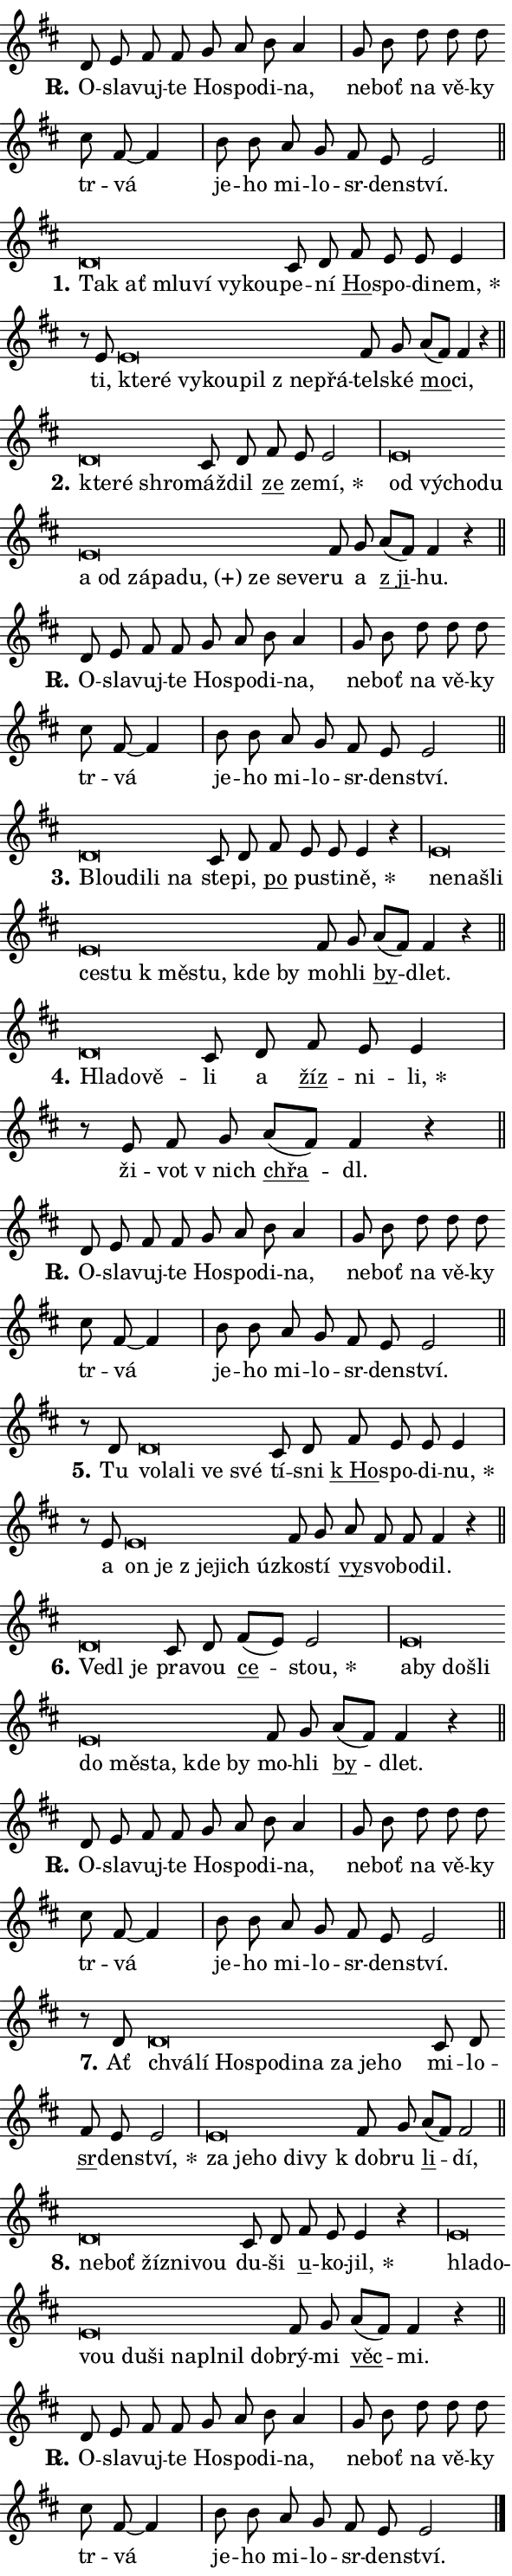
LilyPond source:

\version "2.24.0"
\header { tagline = "" }
\paper {
  indent = 0\cm
  top-margin = 0\cm
  right-margin = 0.13\cm % to fit lyric hyphens
  bottom-margin = 0\cm
  left-margin = 0\cm
  paper-width = 10\cm
  page-breaking = #ly:one-page-breaking
  system-system-spacing.basic-distance = #11
  score-system-spacing.basic-distance = #11
  ragged-last = ##f
}


%% Author: Thomas Morley
%% https://lists.gnu.org/archive/html/lilypond-user/2020-05/msg00002.html
#(define (line-position grob)
"Returns position of @var[grob} in current system:
   @code{'start}, if at first time-step
   @code{'end}, if at last time-step
   @code{'middle} otherwise
"
  (let* ((col (ly:item-get-column grob))
         (ln (ly:grob-object col 'left-neighbor))
         (rn (ly:grob-object col 'right-neighbor))
         (col-to-check-left (if (ly:grob? ln) ln col))
         (col-to-check-right (if (ly:grob? rn) rn col))
         (break-dir-left
           (and
             (ly:grob-property col-to-check-left 'non-musical #f)
             (ly:item-break-dir col-to-check-left)))
         (break-dir-right
           (and
             (ly:grob-property col-to-check-right 'non-musical #f)
             (ly:item-break-dir col-to-check-right))))
        (cond ((eqv? 1 break-dir-left) 'start)
              ((eqv? -1 break-dir-right) 'end)
              (else 'middle))))

#(define (tranparent-at-line-position vctor)
  (lambda (grob)
  "Relying on @code{line-position} select the relevant enry from @var{vctor}.
Used to determine transparency,"
    (case (line-position grob)
      ((end) (not (vector-ref vctor 0)))
      ((middle) (not (vector-ref vctor 1)))
      ((start) (not (vector-ref vctor 2))))))

noteHeadBreakVisibility =
#(define-music-function (break-visibility)(vector?)
"Makes @code{NoteHead}s transparent relying on @var{break-visibility}"
#{
  \override NoteHead.transparent =
    #(tranparent-at-line-position break-visibility)
#})

#(define delete-ledgers-for-transparent-note-heads
  (lambda (grob)
    "Reads whether a @code{NoteHead} is transparent.
If so this @code{NoteHead} is removed from @code{'note-heads} from
@var{grob}, which is supposed to be @code{LedgerLineSpanner}.
As a result ledgers are not printed for this @code{NoteHead}"
    (let* ((nhds-array (ly:grob-object grob 'note-heads))
           (nhds-list
             (if (ly:grob-array? nhds-array)
                 (ly:grob-array->list nhds-array)
                 '()))
           ;; Relies on the transparent-property being done before
           ;; Staff.LedgerLineSpanner.after-line-breaking is executed.
           ;; This is fragile ...
           (to-keep
             (remove
               (lambda (nhd)
                 (ly:grob-property nhd 'transparent #f))
               nhds-list)))
      ;; TODO find a better method to iterate over grob-arrays, similiar
      ;; to filter/remove etc for lists
      ;; For now rebuilt from scratch
      (set! (ly:grob-object grob 'note-heads)  '())
      (for-each
        (lambda (nhd)
          (ly:pointer-group-interface::add-grob grob 'note-heads nhd))
        to-keep))))

squashNotes = {
  \override NoteHead.X-extent = #'(-0.2 . 0.2)
  \override NoteHead.Y-extent = #'(-0.75 . 0)
  \override NoteHead.stencil =
    #(lambda (grob)
       (let ((pos (ly:grob-property grob 'staff-position)))
         (begin
           (if (< pos -7) (display "ERROR: Lower brevis then expected\n") (display ""))
           (if (<= pos -6) ly:text-interface::print ly:note-head::print))))
}
unSquashNotes = {
  \revert NoteHead.X-extent
  \revert NoteHead.Y-extent
  \revert NoteHead.stencil
}

hideNotes = \noteHeadBreakVisibility #begin-of-line-visible
unHideNotes = \noteHeadBreakVisibility #all-visible

% work-around for resetting accidentals
% https://lilypond.org/doc/v2.23/Documentation/notation/displaying-rhythms#unmetered-music
cadenzaMeasure = {
  \cadenzaOff
  \partial 1024 s1024
  \cadenzaOn
}

#(define-markup-command (accent layout props text) (markup?)
  "Underline accented syllable"
  (interpret-markup layout props
    #{\markup \override #'(offset . 4.3) \underline { #text }#}))

responsum = \markup \concat {
  "R" \hspace #-1.05 \path #0.1 #'((moveto 0 0.07) (lineto 0.9 0.8)) \hspace #0.05 "."
}

spaceSize = #0.6828661417322834 % exact space size for TeX Gyre Schola

\layout {
  \context {
    \Staff
    \remove "Time_signature_engraver"
    \override LedgerLineSpanner.after-line-breaking = #delete-ledgers-for-transparent-note-heads
  }
  \context {
    \Lyrics {
      \override LyricSpace.minimum-distance = \spaceSize
      \override LyricText.font-name = #"TeX Gyre Schola"
      \override LyricText.font-size = 1
      \override StanzaNumber.font-name = #"TeX Gyre Schola Bold"
      \override StanzaNumber.font-size = 1
    }
  }
  \context {
    \Score 
    \override NoteHead.text =
      #(lambda (grob) 
        (let ((pos (ly:grob-property grob 'staff-position)))
          #{\markup {
            \combine
              \halign #-0.55 \raise #(if (= pos -6) 0 0.5) \override #'(thickness . 2) \draw-line #'(3.2 . 0)
              \musicglyph "noteheads.sM1"
          }#}))
  }
}

% magnetic-lyrics.ily
%
%   written by
%     Jean Abou Samra <jean@abou-samra.fr>
%     Werner Lemberg <wl@gnu.org>
%
%   adapted by
%     Jiri Hon <jiri.hon@gmail.com>
%
% Version 2022-Apr-15

% https://www.mail-archive.com/lilypond-user@gnu.org/msg149350.html

#(define (Left_hyphen_pointer_engraver context)
   "Collect syllable-hyphen-syllable occurrences in lyrics and store
them in properties.  This engraver only looks to the left.  For
example, if the lyrics input is @code{foo -- bar}, it does the
following.

@itemize @bullet
@item
Set the @code{text} property of the @code{LyricHyphen} grob between
@q{foo} and @q{bar} to @code{foo}.

@item
Set the @code{left-hyphen} property of the @code{LyricText} grob with
text @q{foo} to the @code{LyricHyphen} grob between @q{foo} and
@q{bar}.
@end itemize

Use this auxiliary engraver in combination with the
@code{lyric-@/text::@/apply-@/magnetic-@/offset!} hook."
   (let ((hyphen #f)
         (text #f))
     (make-engraver
      (acknowledgers
       ((lyric-syllable-interface engraver grob source-engraver)
        (set! text grob)))
      (end-acknowledgers
       ((lyric-hyphen-interface engraver grob source-engraver)
        ;(when (not (grob::has-interface grob 'lyric-space-interface))
          (set! hyphen grob)));)
      ((stop-translation-timestep engraver)
       (when (and text hyphen)
         (ly:grob-set-object! text 'left-hyphen hyphen))
       (set! text #f)
       (set! hyphen #f)))))

#(define (lyric-text::apply-magnetic-offset! grob)
   "If the space between two syllables is less than the value in
property @code{LyricText@/.details@/.squash-threshold}, move the right
syllable to the left so that it gets concatenated with the left
syllable.

Use this function as a hook for
@code{LyricText@/.after-@/line-@/breaking} if the
@code{Left_@/hyphen_@/pointer_@/engraver} is active."
   (let ((hyphen (ly:grob-object grob 'left-hyphen #f)))
     (when hyphen
       (let ((left-text (ly:spanner-bound hyphen LEFT)))
         (when (grob::has-interface left-text 'lyric-syllable-interface)
           (let* ((common (ly:grob-common-refpoint grob left-text X))
                  (this-x-ext (ly:grob-extent grob common X))
                  (left-x-ext
                   (begin
                     ;; Trigger magnetism for left-text.
                     (ly:grob-property left-text 'after-line-breaking)
                     (ly:grob-extent left-text common X)))
                  ;; `delta` is the gap width between two syllables.
                  (delta (- (interval-start this-x-ext)
                            (interval-end left-x-ext)))
                  (details (ly:grob-property grob 'details))
                  (threshold (assoc-get 'squash-threshold details 0.2)))
             (when (< delta threshold)
               (let* (;; We have to manipulate the input text so that
                      ;; ligatures crossing syllable boundaries are not
                      ;; disabled.  For languages based on the Latin
                      ;; script this is essentially a beautification.
                      ;; However, for non-Western scripts it can be a
                      ;; necessity.
                      (lt (ly:grob-property left-text 'text))
                      (rt (ly:grob-property grob 'text))
                      (is-space (grob::has-interface hyphen 'lyric-space-interface))
                      (space (if is-space " " ""))
                      (extra-delta (if is-space spaceSize 0))
                      ;; Append new syllable.
                      (ltrt-space (if (and (string? lt) (string? rt))
                                (string-append lt space rt)
                                (make-concat-markup (list lt space rt))))
                      ;; Right-align `ltrt` to the right side.
                      (ltrt-space-markup (grob-interpret-markup
                               grob
                               (make-translate-markup
                                (cons (interval-length this-x-ext) 0)
                                (make-right-align-markup ltrt-space)))))
                 (begin
                   ;; Don't print `left-text`.
                   (ly:grob-set-property! left-text 'stencil #f)
                   ;; Set text and stencil (which holds all collected
                   ;; syllables so far) and shift it to the left.
                   (ly:grob-set-property! grob 'text ltrt-space)
                   (ly:grob-set-property! grob 'stencil ltrt-space-markup)
                   (ly:grob-translate-axis! grob (- (- delta extra-delta)) X))))))))))


#(define (lyric-hyphen::displace-bounds-first grob)
   ;; Make very sure this callback isn't triggered too early.
   (let ((left (ly:spanner-bound grob LEFT))
         (right (ly:spanner-bound grob RIGHT)))
     (ly:grob-property left 'after-line-breaking)
     (ly:grob-property right 'after-line-breaking)
     (ly:lyric-hyphen::print grob)))

squashThreshold = #0.4

\layout {
  \context {
    \Lyrics
    \consists #Left_hyphen_pointer_engraver
    \override LyricText.after-line-breaking =
      #lyric-text::apply-magnetic-offset!
    \override LyricHyphen.stencil = #lyric-hyphen::displace-bounds-first
    \override LyricText.details.squash-threshold = \squashThreshold
    \override LyricHyphen.minimum-distance = 0
    \override LyricHyphen.minimum-length = \squashThreshold
  }
}

squashText = \override LyricText.details.squash-threshold = 9999
unSquashText = \override LyricText.details.squash-threshold = \squashThreshold

leftText = \override LyricText.self-alignment-X = #LEFT
unLeftText = \revert LyricText.self-alignment-X

starOffset = #(lambda (grob) 
                (let ((x_offset (ly:self-alignment-interface::aligned-on-x-parent grob)))
                  (if (= x_offset 0) 0 (+ x_offset 1.2))))

star = #(define-music-function (syllable)(string?)
"Append star separator at the end of a syllable"
#{
  \once \override LyricText.X-offset = #starOffset
  \lyricmode { \markup {
    #syllable
    \override #'((font-name . "TeX Gyre Schola Bold")) \hspace #0.2 \lower #0.65 \larger "*"
  } }
#})

starAccent = #(define-music-function (syllable)(string?)
"Append star separator at the end of a syllable and make accent"
#{
  \once \override LyricText.X-offset = #starOffset
  \lyricmode { \markup {
    \accent #syllable
    \override #'((font-name . "TeX Gyre Schola Bold")) \hspace #0.2 \lower #0.65 \larger "*"
  } }
#})

breath = #(define-music-function (syllable)(string?)
"Append breathing indicator at the end of a syllable"
#{
  \lyricmode { \markup { #syllable "+" } }
#})

optionalBreath = #(define-music-function (syllable)(string?)
"Append optional breathing indicator at the end of a syllable"
#{
  \lyricmode { \markup { #syllable "(+)" } }
#})


\score {
    <<
        \new Voice = "melody" { \cadenzaOn \key d \major \relative { d'8 e fis fis g a b a4 \cadenzaMeasure \bar "|" g8 b d d d \bar "" cis fis,~ fis4 \cadenzaMeasure \bar "|" b8 b a g fis e e2 \cadenzaMeasure \bar "||" \break } }
        \new Lyrics \lyricsto "melody" { \lyricmode { \set stanza = \responsum
O -- sla -- vuj -- te Ho -- spo -- di -- na, ne -- boť na vě -- ky tr -- vá je -- ho mi -- lo -- sr -- den -- ství. } }
    >>
    \layout {}
}

\score {
    <<
        \new Voice = "melody" { \cadenzaOn \key d \major \relative { \squashNotes d'\breve*1/16 \hideNotes \breve*1/16 \bar "" \breve*1/16 \bar "" \breve*1/16 \bar "" \breve*1/16 \breve*1/16 \bar "" \unHideNotes \unSquashNotes cis8 d \bar "" fis e e e4 \cadenzaMeasure \bar "|" r8 e8 \squashNotes e\breve*1/16 \hideNotes \breve*1/16 \bar "" \breve*1/16 \bar "" \breve*1/16 \bar "" \breve*1/16 \bar "" \breve*1/16 \breve*1/16 \bar "" \unHideNotes \unSquashNotes fis8 g \bar "" a[( fis)] fis4 r \cadenzaMeasure \bar "||" \break } }
        \new Lyrics \lyricsto "melody" { \lyricmode { \set stanza = "1."
\leftText Tak \squashText ať mlu -- ví vy -- kou -- \unLeftText \unSquashText pe -- ní \markup \accent Ho -- spo -- di -- \star nem, ti, \leftText kte -- \squashText ré vy -- kou -- pil "z ne" -- přá -- \unLeftText \unSquashText tel -- ské \markup \accent mo -- ci, } }
    >>
    \layout {}
}

\score {
    <<
        \new Voice = "melody" { \cadenzaOn \key d \major \relative { \squashNotes d'\breve*1/16 \hideNotes \breve*1/16 \breve*1/16 \bar "" \unHideNotes \unSquashNotes cis8 d \bar "" fis e e2 \cadenzaMeasure \bar "|" \squashNotes e\breve*1/16 \hideNotes \breve*1/16 \bar "" \breve*1/16 \bar "" \breve*1/16 \bar "" \breve*1/16 \bar "" \breve*1/16 \bar "" \breve*1/16 \bar "" \breve*1/16 \bar "" \breve*1/16 \bar "" \breve*1/16 \bar "" \breve*1/16 \breve*1/16 \bar "" \unHideNotes \unSquashNotes fis8 g \bar "" a[( fis)] fis4 r \cadenzaMeasure \bar "||" \break } }
        \new Lyrics \lyricsto "melody" { \lyricmode { \set stanza = "2."
\leftText kte -- \squashText ré shro -- \unLeftText \unSquashText máž -- dil \markup \accent ze ze -- \star mí, \leftText od \squashText vý -- cho -- du a od zá -- pa -- \optionalBreath du, ze se -- ve -- \unLeftText \unSquashText ru a \markup \accent "z ji" -- hu. } }
    >>
    \layout {}
}

\score {
    <<
        \new Voice = "melody" { \cadenzaOn \key d \major \relative { d'8 e fis fis g a b a4 \cadenzaMeasure \bar "|" g8 b d d d \bar "" cis fis,~ fis4 \cadenzaMeasure \bar "|" b8 b a g fis e e2 \cadenzaMeasure \bar "||" \break } }
        \new Lyrics \lyricsto "melody" { \lyricmode { \set stanza = \responsum
O -- sla -- vuj -- te Ho -- spo -- di -- na, ne -- boť na vě -- ky tr -- vá je -- ho mi -- lo -- sr -- den -- ství. } }
    >>
    \layout {}
}

\score {
    <<
        \new Voice = "melody" { \cadenzaOn \key d \major \relative { \squashNotes d'\breve*1/16 \hideNotes \breve*1/16 \bar "" \breve*1/16 \breve*1/16 \bar "" \unHideNotes \unSquashNotes cis8 d \bar "" fis e e e4 r \cadenzaMeasure \bar "|" \squashNotes e\breve*1/16 \hideNotes \breve*1/16 \bar "" \breve*1/16 \bar "" \breve*1/16 \bar "" \breve*1/16 \bar "" \breve*1/16 \bar "" \breve*1/16 \bar "" \breve*1/16 \breve*1/16 \bar "" \unHideNotes \unSquashNotes fis8 g \bar "" a[( fis)] fis4 r \cadenzaMeasure \bar "||" \break } }
        \new Lyrics \lyricsto "melody" { \lyricmode { \set stanza = "3."
\leftText Blou -- \squashText di -- li na \unLeftText \unSquashText ste -- pi, \markup \accent po pu -- sti -- \star ně, \leftText ne -- \squashText na -- šli ce -- stu "k mě" -- stu, kde by \unLeftText \unSquashText mo -- hli \markup \accent by -- dlet. } }
    >>
    \layout {}
}

\score {
    <<
        \new Voice = "melody" { \cadenzaOn \key d \major \relative { \squashNotes d'\breve*1/16 \hideNotes \breve*1/16 \breve*1/16 \bar "" \unHideNotes \unSquashNotes cis8 d \bar "" fis e e4 \cadenzaMeasure \bar "|" r8 e8 fis8 g \bar "" a[( fis)] fis4 r \cadenzaMeasure \bar "||" \break } }
        \new Lyrics \lyricsto "melody" { \lyricmode { \set stanza = "4."
\leftText Hla -- \squashText do -- vě -- \unLeftText \unSquashText li a \markup \accent žíz -- ni -- \star li, ži -- vot "v nich" \markup \accent chřa -- dl. } }
    >>
    \layout {}
}

\score {
    <<
        \new Voice = "melody" { \cadenzaOn \key d \major \relative { d'8 e fis fis g a b a4 \cadenzaMeasure \bar "|" g8 b d d d \bar "" cis fis,~ fis4 \cadenzaMeasure \bar "|" b8 b a g fis e e2 \cadenzaMeasure \bar "||" \break } }
        \new Lyrics \lyricsto "melody" { \lyricmode { \set stanza = \responsum
O -- sla -- vuj -- te Ho -- spo -- di -- na, ne -- boť na vě -- ky tr -- vá je -- ho mi -- lo -- sr -- den -- ství. } }
    >>
    \layout {}
}

\score {
    <<
        \new Voice = "melody" { \cadenzaOn \key d \major \relative { r8 d'8 \squashNotes d\breve*1/16 \hideNotes \breve*1/16 \bar "" \breve*1/16 \bar "" \breve*1/16 \breve*1/16 \bar "" \unHideNotes \unSquashNotes cis8 d \bar "" fis e e e4 \cadenzaMeasure \bar "|" r8 e \squashNotes e\breve*1/16 \hideNotes \breve*1/16 \bar "" \breve*1/16 \bar "" \breve*1/16 \breve*1/16 \bar "" \unHideNotes \unSquashNotes fis8 g \bar "" a fis fis fis4 r \cadenzaMeasure \bar "||" \break } }
        \new Lyrics \lyricsto "melody" { \lyricmode { \set stanza = "5."
Tu \leftText vo -- \squashText la -- li ve své \unLeftText \unSquashText tí -- sni \markup \accent "k Ho" -- spo -- di -- \star nu, a \leftText on \squashText je "z je" -- jich úz -- \unLeftText \unSquashText ko -- stí \markup \accent vy -- svo -- bo -- dil. } }
    >>
    \layout {}
}

\score {
    <<
        \new Voice = "melody" { \cadenzaOn \key d \major \relative { \squashNotes d'\breve*1/16 \hideNotes \breve*1/16 \breve*1/16 \bar "" \unHideNotes \unSquashNotes cis8 d \bar "" fis[( e)] e2 \cadenzaMeasure \bar "|" \squashNotes e\breve*1/16 \hideNotes \breve*1/16 \bar "" \breve*1/16 \bar "" \breve*1/16 \bar "" \breve*1/16 \bar "" \breve*1/16 \bar "" \breve*1/16 \bar "" \breve*1/16 \breve*1/16 \bar "" \unHideNotes \unSquashNotes fis8 g \bar "" a[( fis)] fis4 r \cadenzaMeasure \bar "||" \break } }
        \new Lyrics \lyricsto "melody" { \lyricmode { \set stanza = "6."
\leftText Ve -- \squashText dl je \unLeftText \unSquashText pra -- vou \markup \accent ce -- \star stou, \leftText a -- \squashText by do -- šli do mě -- sta, kde by \unLeftText \unSquashText mo -- hli \markup \accent by -- dlet. } }
    >>
    \layout {}
}

\score {
    <<
        \new Voice = "melody" { \cadenzaOn \key d \major \relative { d'8 e fis fis g a b a4 \cadenzaMeasure \bar "|" g8 b d d d \bar "" cis fis,~ fis4 \cadenzaMeasure \bar "|" b8 b a g fis e e2 \cadenzaMeasure \bar "||" \break } }
        \new Lyrics \lyricsto "melody" { \lyricmode { \set stanza = \responsum
O -- sla -- vuj -- te Ho -- spo -- di -- na, ne -- boť na vě -- ky tr -- vá je -- ho mi -- lo -- sr -- den -- ství. } }
    >>
    \layout {}
}

\score {
    <<
        \new Voice = "melody" { \cadenzaOn \key d \major \relative { r8 d'8 \squashNotes d\breve*1/16 \hideNotes \breve*1/16 \bar "" \breve*1/16 \bar "" \breve*1/16 \bar "" \breve*1/16 \bar "" \breve*1/16 \bar "" \breve*1/16 \bar "" \breve*1/16 \breve*1/16 \bar "" \unHideNotes \unSquashNotes cis8 d \bar "" fis e e2 \cadenzaMeasure \bar "|" \squashNotes e\breve*1/16 \hideNotes \breve*1/16 \bar "" \breve*1/16 \bar "" \breve*1/16 \breve*1/16 \bar "" \unHideNotes \unSquashNotes fis8 g \bar "" a[( fis)] fis2 \cadenzaMeasure \bar "||" \break } }
        \new Lyrics \lyricsto "melody" { \lyricmode { \set stanza = "7."
Ať \leftText chvá -- \squashText lí Ho -- spo -- di -- na za je -- ho \unLeftText \unSquashText mi -- lo -- \markup \accent sr -- den -- \star ství, \leftText za \squashText je -- ho di -- vy \unLeftText \unSquashText "k dob" -- ru \markup \accent li -- dí, } }
    >>
    \layout {}
}

\score {
    <<
        \new Voice = "melody" { \cadenzaOn \key d \major \relative { \squashNotes d'\breve*1/16 \hideNotes \breve*1/16 \bar "" \breve*1/16 \bar "" \breve*1/16 \breve*1/16 \bar "" \unHideNotes \unSquashNotes cis8 d \bar "" fis e e4 r \cadenzaMeasure \bar "|" \squashNotes e\breve*1/16 \hideNotes \breve*1/16 \bar "" \breve*1/16 \bar "" \breve*1/16 \bar "" \breve*1/16 \bar "" \breve*1/16 \bar "" \breve*1/16 \bar "" \breve*1/16 \breve*1/16 \bar "" \unHideNotes \unSquashNotes fis8 g \bar "" a[( fis)] fis4 r \cadenzaMeasure \bar "||" \break } }
        \new Lyrics \lyricsto "melody" { \lyricmode { \set stanza = "8."
\leftText ne -- \squashText boť žíz -- ni -- vou \unLeftText \unSquashText du -- ši \markup \accent u -- ko -- \star jil, \leftText hla -- \squashText do -- vou du -- ši na -- pl -- nil do -- \unLeftText \unSquashText brý -- mi \markup \accent věc -- mi. } }
    >>
    \layout {}
}

\score {
    <<
        \new Voice = "melody" { \cadenzaOn \key d \major \relative { d'8 e fis fis g a b a4 \cadenzaMeasure \bar "|" g8 b d d d \bar "" cis fis,~ fis4 \cadenzaMeasure \bar "|" b8 b a g fis e e2 \cadenzaMeasure \bar "||" \break } \bar "|." }
        \new Lyrics \lyricsto "melody" { \lyricmode { \set stanza = \responsum
O -- sla -- vuj -- te Ho -- spo -- di -- na, ne -- boť na vě -- ky tr -- vá je -- ho mi -- lo -- sr -- den -- ství. } }
    >>
    \layout {}
}
